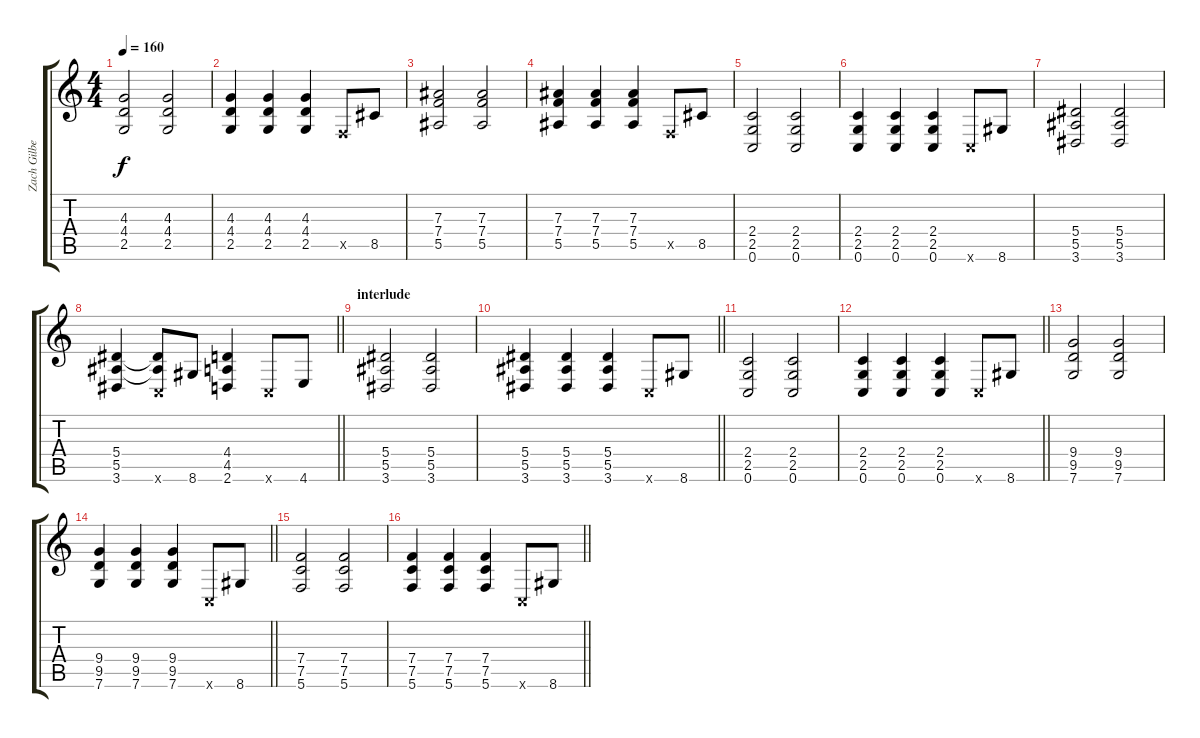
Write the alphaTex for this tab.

\track ("Zach Gilbert" "Zach Gilbe") {instrument overdrivenguitar}
\staff {score tabs}
\tuning (C4 G3 Eb3 Bb2 F2 C2) {hide}
\ts (4 4)
\tempo 160
\clef g2
\ks c
(4.3 4.4 2.5).2{dy f volume 16} (4.3 4.4 2.5).2 |
(4.3 4.4 2.5).4 (4.3 4.4 2.5).4 (4.3 4.4 2.5).4 0.5{x}.8 8.5.8 |
(7.3 7.4 5.5).2 (7.3 7.4 5.5).2 |
(7.3 7.4 5.5).4 (7.3 7.4 5.5).4 (7.3 7.4 5.5).4 0.5{x}.8 8.5.8 |
(2.4 2.5 0.6).2 (2.4 2.5 0.6).2 |
(2.4 2.5 0.6).4 (2.4 2.5 0.6).4 (2.4 2.5 0.6).4 0.6{x}.8 8.6.8 |
(5.4 5.5 3.6).2 (5.4 5.5 3.6).2 |
\barLineRight lightlight
(5.4 5.5 3.6).4 (5.4{t} 5.5{t} 0.6{x}).8 8.6.8 (4.4 4.5 2.6).4 0.6{x}.8 4.6.8 |
\section ("" "interlude")
(5.4 5.5 3.6).2{volume 16} (5.4 5.5 3.6).2 |
\barLineRight lightlight
(5.4 5.5 3.6).4 (5.4 5.5 3.6).4 (5.4 5.5 3.6).4 0.6{x}.8 8.6.8 |
(2.4 2.5 0.6).2 (2.4 2.5 0.6).2 |
\barLineRight lightlight
(2.4 2.5 0.6).4 (2.4 2.5 0.6).4 (2.4 2.5 0.6).4 0.6{x}.8 8.6.8 |
(9.4 9.5 7.6).2 (9.4 9.5 7.6).2 |
\barLineRight lightlight
(9.4 9.5 7.6).4 (9.4 9.5 7.6).4 (9.4 9.5 7.6).4 0.6{x}.8 8.6.8 |
(7.4 7.5 5.6).2 (7.4 7.5 5.6).2 |
\barLineRight lightlight
(7.4 7.5 5.6).4 (7.4 7.5 5.6).4 (7.4 7.5 5.6).4 0.6{x}.8 8.6.8
